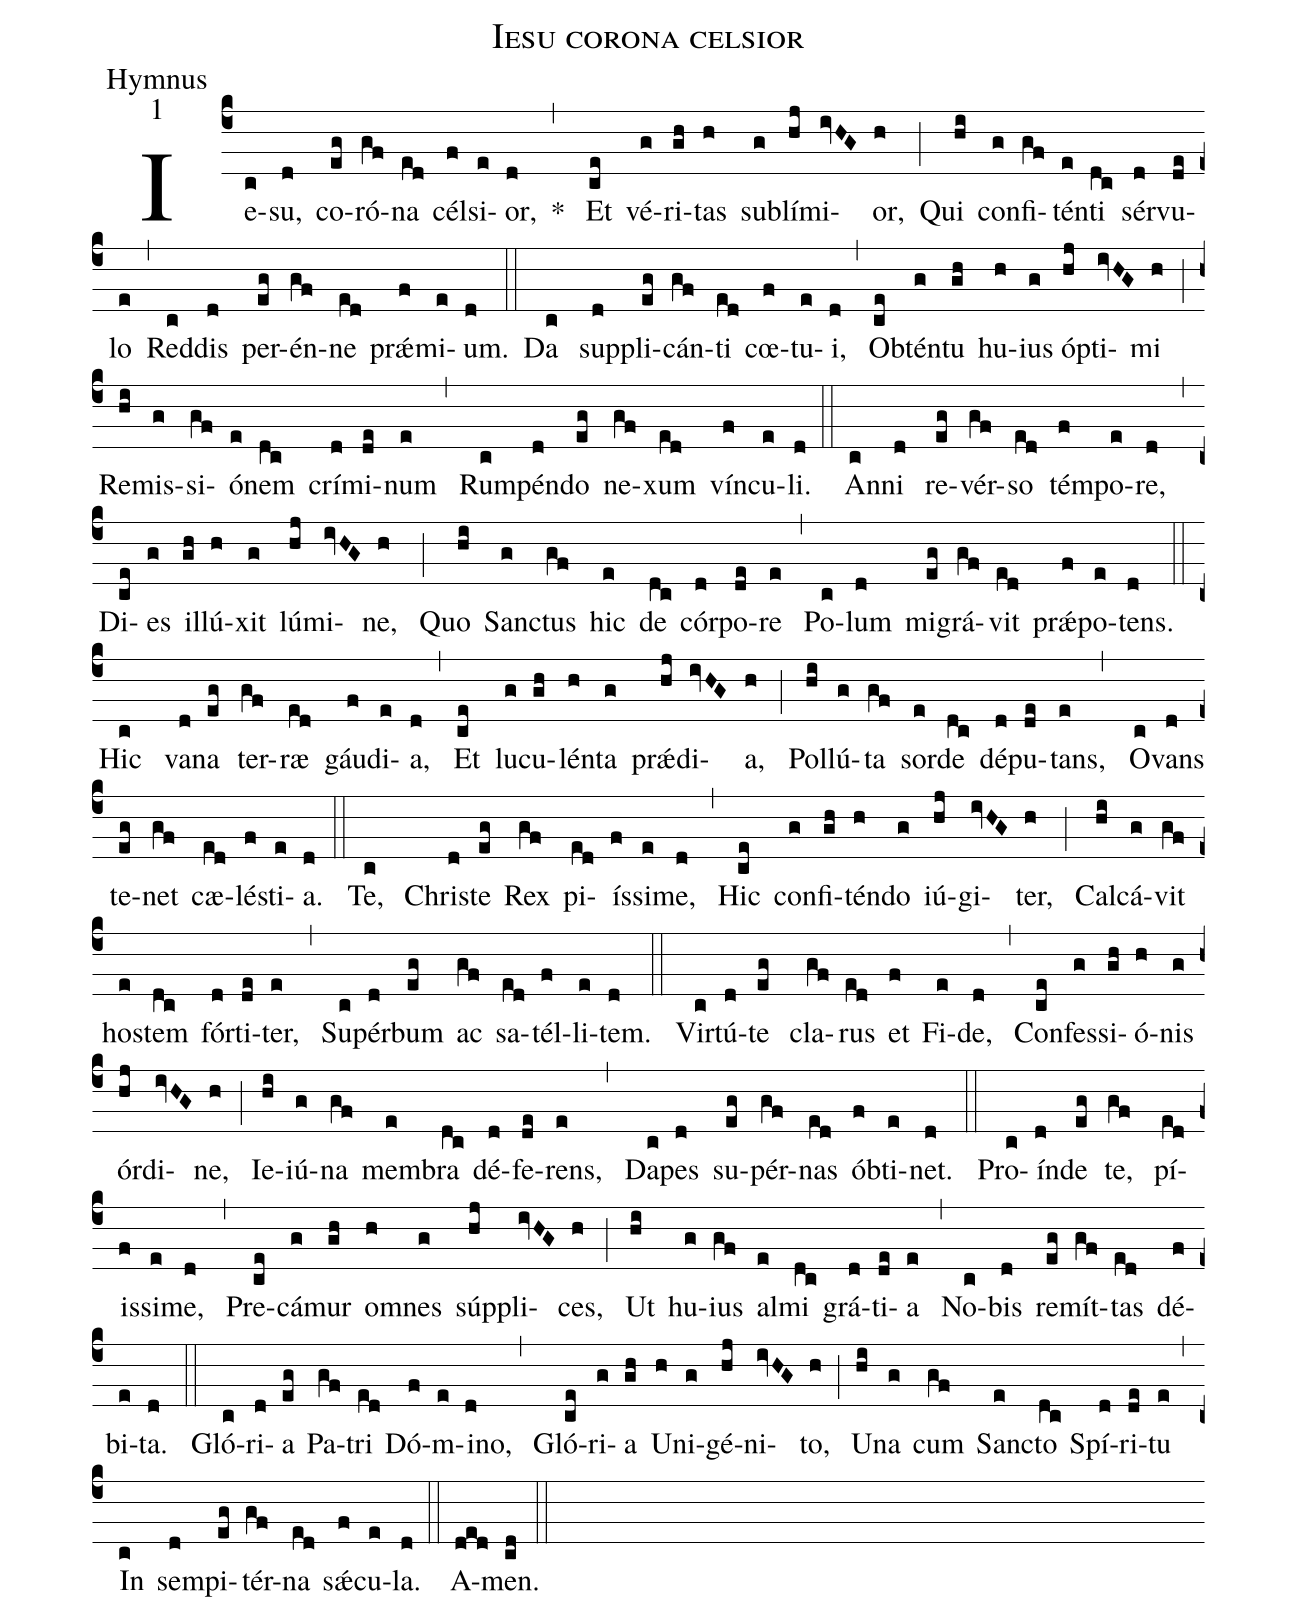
name:Iesu corona celsior;
office-part:Hymnus;
mode:1;
%%
(c4)Ie(c)su,(d) co(eg)ró(gf)na(ed) cél(f)si(e)or,(d) * (,)
Et(ce) vé(g)ri(gh)tas(h) sub(g)lí(hj)mi(ivHG)or,(h) (;)
Qui(hi) con(g)fi(gf)tén(e)ti(dc) sér(d)vu(de)lo(e)  (,)
Red(c)dis(d) per(eg)én(gf)ne(ed) prǽ(f)mi(e)um.(d) (::)
Da (c) sup(d)pli(eg)cán(gf)ti(ed) cœ(f)tu(e)i, (d) (,)
Ob(ce)tén(g)tu(gh) hu(h)ius (g)óp(hj)ti(ivHG)mi (h) (;)
Re(hi)mis(g)si(gf)ó(e)nem(dc) crí(d)mi(de)num (e)  (,)
Rum(c)pén(d)do(eg) ne(gf)xum(ed) vín(f)cu(e)li. (d) (::)

An(c)ni (d) re(eg)vér(gf)so(ed) tém(f)po(e)re, (d) (,)
Di(ce)es(g) il(gh)lú(h)xit(g) lú(hj)mi(ivHG)ne, (h) (;)
Quo(hi) San(g)ctus(gf) hic(e) de(dc) cór(d)po(de)re (e)  (,)
Po(c)lum(d) mi(eg)grá(gf)vit(ed) prǽ(f)po(e)tens. (d) (::)

Hic (c) va(d)na(eg) ter(gf)ræ(ed) gáu(f)di(e)a, (d) (,)
Et(ce) lu(g)cu(gh)lén(h)ta(g) prǽ(hj)di(ivHG)a, (h) (;)
Pol(hi)lú(g)ta(gf) sor(e)de(dc) dé(d)pu(de)tans, (e)  (,)
O(c)vans(d) te(eg)net(gf) cæ(ed)lé(f)sti(e)a. (d) (::)

Te, (c) Chris(d)te(eg) Rex(gf) pi(ed)ís(f)si(e)me, (d) (,)
Hic(ce) con(g)fi(gh)tén(h)do(g) iú(hj)gi(ivHG)ter, (h) (;)
Cal(hi)cá(g)vit(gf) hos(e)tem(dc) fór(d)ti(de)ter, (e)  (,)
Su(c)pér(d)bum(eg) ac(gf) sa(ed)tél(f)li(e)tem. (d) (::)

Vir(c)tú(d)te (eg) cla(gf)rus(ed) et(f) Fi(e)de, (d) (,)
Con(ce)fes(g)si(gh)ó(h)nis(g) ór(hj)di(ivHG)ne, (h) (;)
Ie(hi)iú(g)na(gf) mem(e)bra(dc) dé(d)fe(de)rens, (e)  (,)
Da(c)pes(d) su(eg)pér(gf)nas(ed) ób(f)ti(e)net. (d) (::)

Pro(c)ín(d)de(eg) te, (gf) pí(ed)is(f)si(e)me, (d) (,)
Pre(ce)cá(g)mur(gh) om(h)nes(g) súp(hj)pli(ivHG)ces, (h) (;)
Ut(hi) hu(g)ius(gf) al(e)mi(dc) grá(d)ti(de)a (e)  (,)
No(c)bis(d) re(eg)mít(gf)tas(ed) dé(f)bi(e)ta. (d) (::)

Gló(c)ri(d)a(eg) Pa(gf)tri(ed) Dó(f)m(e)ino, (d) (,)
Gló(ce)ri(g)a(gh) U(h)ni(g)gé(hj)ni(ivHG)to, (h) (;)
U(hi)na(g) cum(gf) San(e)cto(dc) Spí(d)ri(de)tu (e)  (,)
In(c) sem(d)pi(eg)tér(gf)na(ed) sǽ(f)cu(e)la. (d) (::) A(ded)men. (cd::)
